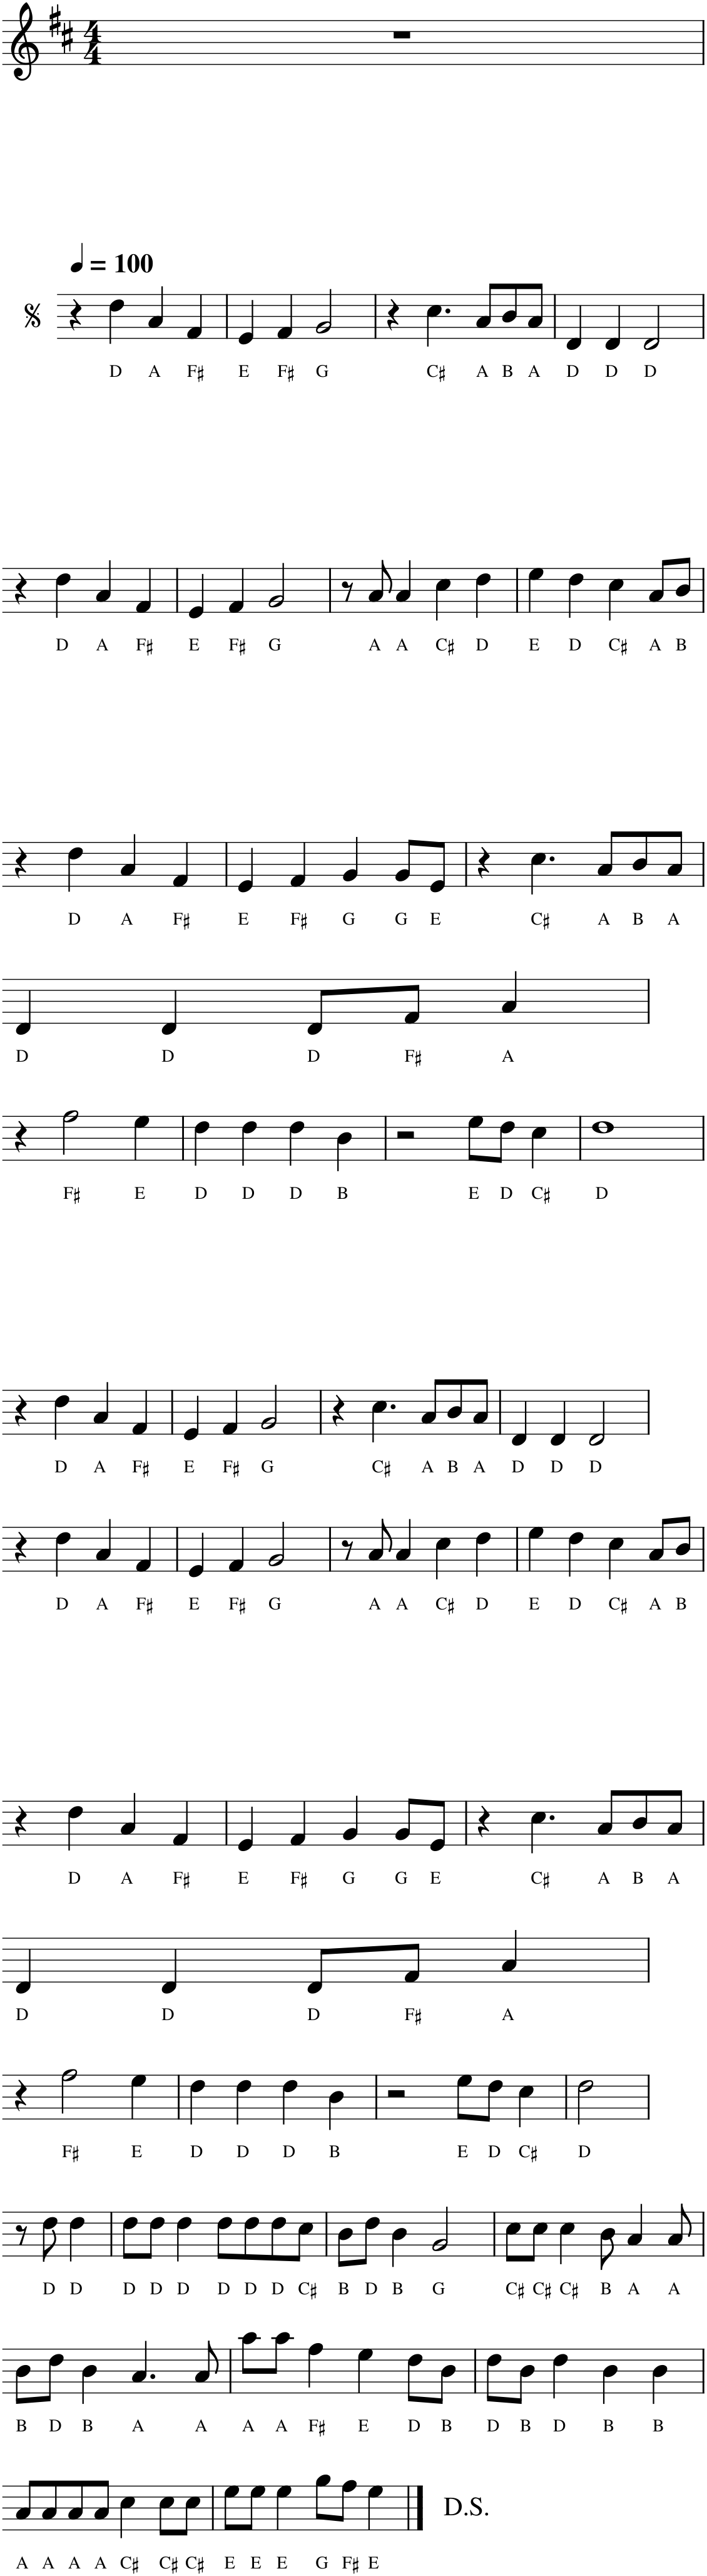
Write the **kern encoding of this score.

**kern
*part1
*staff1
*I"Flute
*I'Fl.
*clefG2
*k[f#c#]
*M4/4
=1
1r
!!LO:LB:g=z
=2
*MM100
4r
!LO:TX:b:t=D
4dd\
!LO:TX:b:t=A
4a/
!LO:TX:b:t=F♯
4f#/
=3
!LO:TX:b:t=E
4e/
!LO:TX:b:t=F♯
4f#/
!LO:TX:b:t=G
2g/
=4
4r
!LO:TX:b:t=C♯
4.cc#\
!LO:TX:b:t=A
8a/L
!LO:TX:b:t=B
8b/
!LO:TX:b:t=A
8a/J
=5
!LO:TX:b:t=D
4d/
!LO:TX:b:t=D
4d/
!LO:TX:b:t=D
2d/
!!LO:LB:g=z
=6
4r
!LO:TX:b:t=D
4dd\
!LO:TX:b:t=A
4a/
!LO:TX:b:t=F♯
4f#/
=7
!LO:TX:b:t=E
4e/
!LO:TX:b:t=F♯
4f#/
!LO:TX:b:t=G
2g/
=8
8r
!LO:TX:b:t=A
8a/
!LO:TX:b:t=A
4a/
!LO:TX:b:t=C♯
4cc#\
!LO:TX:b:t=D
4dd\
=9
!LO:TX:b:t=E
4ee\
!LO:TX:b:t=D
4dd\
!LO:TX:b:t=C♯
4cc#\
!LO:TX:b:t=A
8a/L
!LO:TX:b:t=B
8b/J
!!LO:LB:g=z
=10
4r
!LO:TX:b:t=D
4dd\
!LO:TX:b:t=A
4a/
!LO:TX:b:t=F♯
4f#/
=11
!LO:TX:b:t=E
4e/
!LO:TX:b:t=F♯
4f#/
!LO:TX:b:t=G
4g/
!LO:TX:b:t=G
8g/L
!LO:TX:b:t=E
8e/J
=12
4r
!LO:TX:b:t=C♯
4.cc#\
!LO:TX:b:t=A
8a/L
!LO:TX:b:t=B
8b/
!LO:TX:b:t=A
8a/J
!!LO:LB:g=z
=13
!LO:TX:b:t=D
4d/
!LO:TX:b:t=D
4d/
!LO:TX:b:t=D
8d/L
!LO:TX:b:t=F♯
8f#/J
!LO:TX:b:t=A
4a/
!!LO:LB:g=z
=14
4r
!LO:TX:b:t=F♯
2ff#\
!LO:TX:b:t=E
4ee\
=15
!LO:TX:b:t=D
4dd\
!LO:TX:b:t=D
4dd\
!LO:TX:b:t=D
4dd\
!LO:TX:b:t=B
4b\
=16
2r
!LO:TX:b:t=E
8ee\L
!LO:TX:b:t=D
8dd\J
!LO:TX:b:t=C♯
4cc#\
=17
!LO:TX:b:t=D
1dd
!!LO:LB:g=z
=18
4r
!LO:TX:b:t=D
4dd\
!LO:TX:b:t=A
4a/
!LO:TX:b:t=F♯
4f#/
=19
!LO:TX:b:t=E
4e/
!LO:TX:b:t=F♯
4f#/
!LO:TX:b:t=G
2g/
=20
4r
!LO:TX:b:t=C♯
4.cc#\
!LO:TX:b:t=A
8a/L
!LO:TX:b:t=B
8b/
!LO:TX:b:t=A
8a/J
=21
!LO:TX:b:t=D
4d/
!LO:TX:b:t=D
4d/
!LO:TX:b:t=D
2d/
!!LO:LB:g=z
=22
4r
!LO:TX:b:t=D
4dd\
!LO:TX:b:t=A
4a/
!LO:TX:b:t=F♯
4f#/
=23
!LO:TX:b:t=E
4e/
!LO:TX:b:t=F♯
4f#/
!LO:TX:b:t=G
2g/
=24
8r
!LO:TX:b:t=A
8a/
!LO:TX:b:t=A
4a/
!LO:TX:b:t=C♯
4cc#\
!LO:TX:b:t=D
4dd\
=25
!LO:TX:b:t=E
4ee\
!LO:TX:b:t=D
4dd\
!LO:TX:b:t=C♯
4cc#\
!LO:TX:b:t=A
8a/L
!LO:TX:b:t=B
8b/J
!!LO:LB:g=z
=26
4r
!LO:TX:b:t=D
4dd\
!LO:TX:b:t=A
4a/
!LO:TX:b:t=F♯
4f#/
=27
!LO:TX:b:t=E
4e/
!LO:TX:b:t=F♯
4f#/
!LO:TX:b:t=G
4g/
!LO:TX:b:t=G
8g/L
!LO:TX:b:t=E
8e/J
=28
4r
!LO:TX:b:t=C♯
4.cc#\
!LO:TX:b:t=A
8a/L
!LO:TX:b:t=B
8b/
!LO:TX:b:t=A
8a/J
!!LO:LB:g=z
=29
!LO:TX:b:t=D
4d/
!LO:TX:b:t=D
4d/
!LO:TX:b:t=D
8d/L
!LO:TX:b:t=F♯
8f#/J
!LO:TX:b:t=A
4a/
!!LO:LB:g=z
=30
4r
!LO:TX:b:t=F♯
2ff#\
!LO:TX:b:t=E
4ee\
=31
!LO:TX:b:t=D
4dd\
!LO:TX:b:t=D
4dd\
!LO:TX:b:t=D
4dd\
!LO:TX:b:t=B
4b\
=32
2r
!LO:TX:b:t=E
8ee\L
!LO:TX:b:t=D
8dd\J
!LO:TX:b:t=C♯
4cc#\
=33
!LO:TX:b:t=D
2dd\
!!LO:LB:g=z
=34
8r
!LO:TX:b:t=D
8dd\
!LO:TX:b:t=D
4dd\
=35
!LO:TX:b:t=D
8dd\L
!LO:TX:b:t=D
8dd\J
!LO:TX:b:t=D
4dd\
!LO:TX:b:t=D
8dd\L
!LO:TX:b:t=D
8dd\
!LO:TX:b:t=D
8dd\
!LO:TX:b:t=C♯
8cc#\J
=36
!LO:TX:b:t=B
8b\L
!LO:TX:b:t=D
8dd\J
!LO:TX:b:t=B
4b\
!LO:TX:b:t=G
2g/
=37
!LO:TX:b:t=C♯
8cc#\L
!LO:TX:b:t=C♯
8cc#\J
!LO:TX:b:t=C♯
4cc#\
!LO:TX:b:t=B
8b\
!LO:TX:b:t=A
4a/
!LO:TX:b:t=A
8a/
!!LO:LB:g=z
=38
!LO:TX:b:t=B
8b\L
!LO:TX:b:t=D
8dd\J
!LO:TX:b:t=B
4b\
!LO:TX:b:t=A
4.a/
!LO:TX:b:t=A
8a/
=39
!LO:TX:b:t=A
8aa\L
!LO:TX:b:t=A
8aa\J
!LO:TX:b:t=F♯
4ff#\
!LO:TX:b:t=E
4ee\
!LO:TX:b:t=D
8dd\L
!LO:TX:b:t=B
8b\J
=40
!LO:TX:b:t=D
8dd\L
!LO:TX:b:t=B
8b\J
!LO:TX:b:t=D
4dd\
!LO:TX:b:t=B
4b\
!LO:TX:b:t=B
4b\
!!LO:LB:g=z
=41
!LO:TX:b:t=A
8a/L
!LO:TX:b:t=A
8a/
!LO:TX:b:t=A
8a/
!LO:TX:b:t=A
8a/J
!LO:TX:b:t=C♯
4cc#\
!LO:TX:b:t=C♯
8cc#\L
!LO:TX:b:t=C♯
8cc#\J
=42
!LO:TX:b:t=E
8ee\L
!LO:TX:b:t=E
8ee\J
!LO:TX:b:t=E
4ee\
!LO:TX:b:t=G
8gg\L
!LO:TX:b:t=F♯
8ff#\J
!LO:TX:b:t=E
4ee\
==
*-
